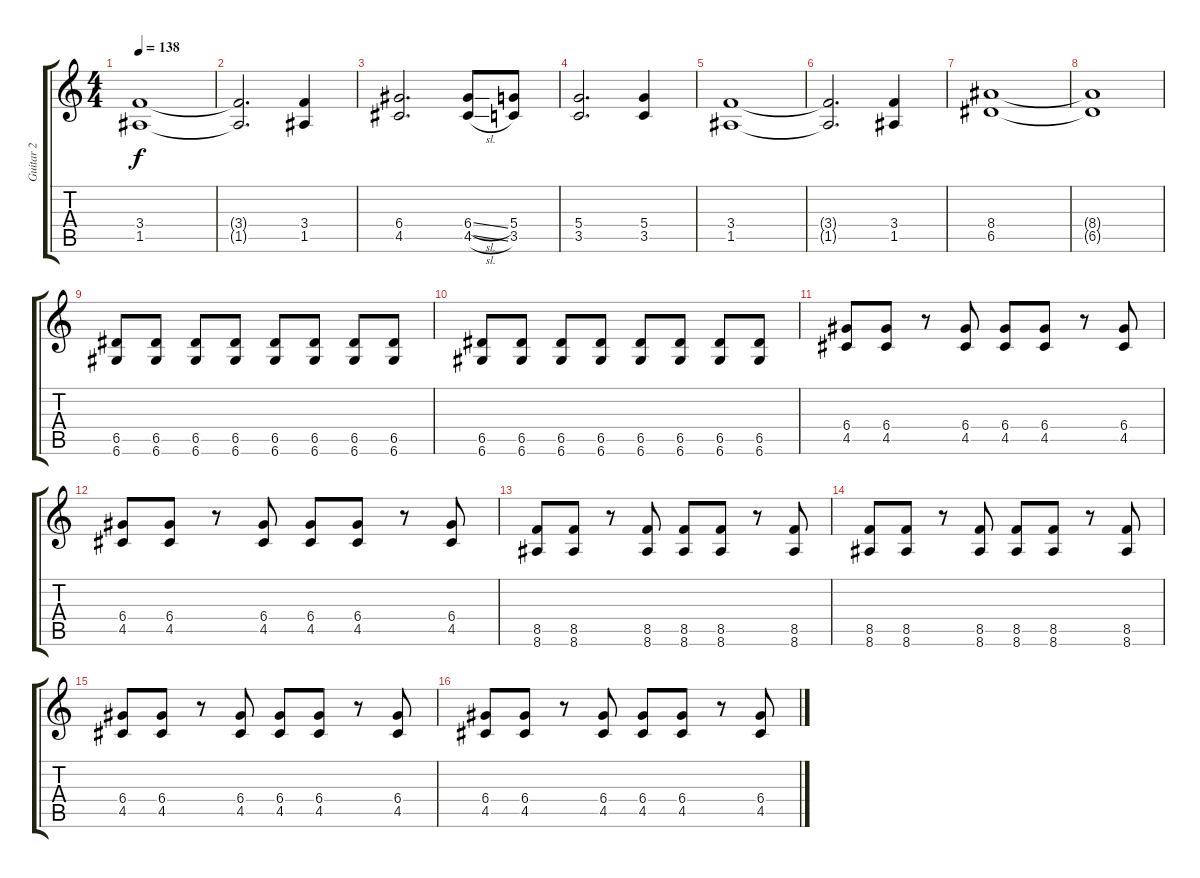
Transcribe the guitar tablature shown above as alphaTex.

\track ("Guitar 2" "Guitar 2") {instrument distortionguitar}
\staff {score tabs}
\tuning (E4 B3 G3 D3 A2 D2) {hide}
\ts (4 4)
\tempo 138
\clef g2
\ks c
(3.4 1.5).1{dy f} |
(3.4{t} 1.5{t}).2{d} (3.4 1.5).4 |
(6.4 4.5).2{d} (6.4{sl} 4.5{sl}).8 (5.4 3.5).8 |
(5.4 3.5).2{d} (5.4 3.5).4 |
(3.4 1.5).1 |
(3.4{t} 1.5{t}).2{d} (3.4 1.5).4 |
(8.4 6.5).1 |
(8.4{t} 6.5{t}).1 |
(6.5 6.6).8 (6.5 6.6).8 (6.5 6.6).8 (6.5 6.6).8 (6.5 6.6).8 (6.5 6.6).8 (6.5 6.6).8 (6.5 6.6).8 |
(6.5 6.6).8 (6.5 6.6).8 (6.5 6.6).8 (6.5 6.6).8 (6.5 6.6).8 (6.5 6.6).8 (6.5 6.6).8 (6.5 6.6).8 |
(6.4 4.5).8 (6.4 4.5).8 r.8 (6.4 4.5).8 (6.4 4.5).8 (6.4 4.5).8 r.8 (6.4 4.5).8 |
(6.4 4.5).8 (6.4 4.5).8 r.8 (6.4 4.5).8 (6.4 4.5).8 (6.4 4.5).8 r.8 (6.4 4.5).8 |
(8.5 8.6).8 (8.5 8.6).8 r.8 (8.5 8.6).8 (8.5 8.6).8 (8.5 8.6).8 r.8 (8.5 8.6).8 |
(8.5 8.6).8 (8.5 8.6).8 r.8 (8.5 8.6).8 (8.5 8.6).8 (8.5 8.6).8 r.8 (8.5 8.6).8 |
(6.4 4.5).8 (6.4 4.5).8 r.8 (6.4 4.5).8 (6.4 4.5).8 (6.4 4.5).8 r.8 (6.4 4.5).8 |
(6.4 4.5).8 (6.4 4.5).8 r.8 (6.4 4.5).8 (6.4 4.5).8 (6.4 4.5).8 r.8 (6.4 4.5).8
